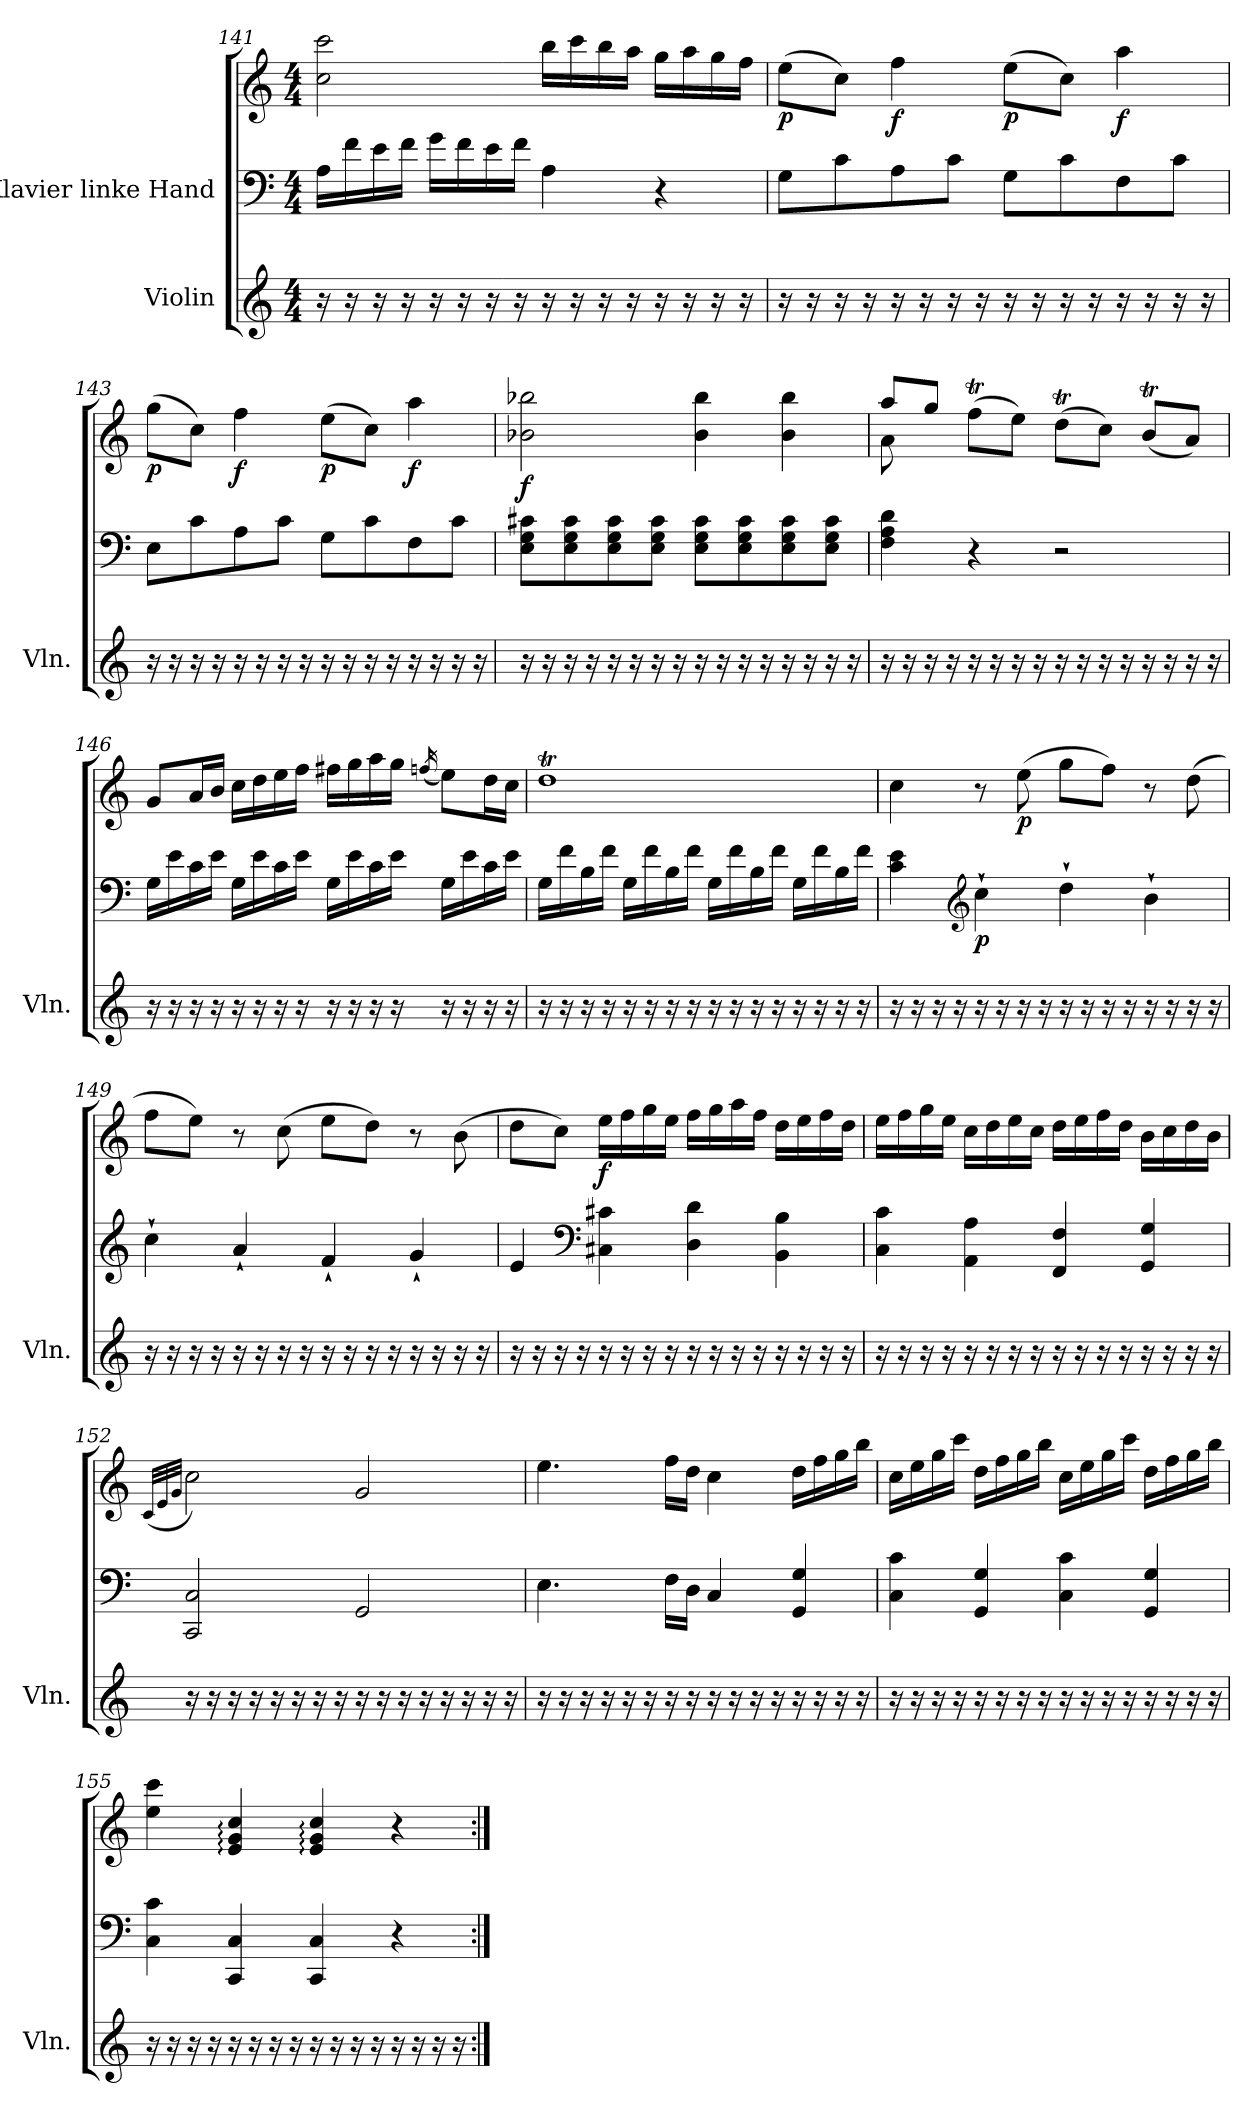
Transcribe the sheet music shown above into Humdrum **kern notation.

**kern	**kern	**kern	**dynam
*part2	*part1	*part1	*part1
*staff3	*staff2	*staff1	*staff1/2
*I"Violin	*I"Klavier linke Hand	*	*
*I'Vln.	*	*	*
!!LO:LB:g=z
*clefG2	*clefF4	*clefG2	*
*k[]	*k[]	*k[]	*
*M4/4	*M4/4	*M4/4	*
=141	=141	=141	=141
16r	16A\LL	2cc\ 2ccc\	.
16r	16f\	.	.
16r	16e\	.	.
16r	16f\JJ	.	.
16r	16g\LL	.	.
16r	16f\	.	.
16r	16e\	.	.
16r	16f\JJ	.	.
16r	4A\	16bb\LL	.
16r	.	16ccc\	.
16r	.	16bb\	.
16r	.	16aa\JJ	.
16r	4r	16gg\LL	.
16r	.	16aa\	.
16r	.	16gg\	.
16r	.	16ff\JJ	.
=142	=142	=142	=142
!	!	!	!LO:DY:b
16r	8G\L	(>8ee\L	p
16r	.	.	.
16r	8c\	8cc\J)	.
16r	.	.	.
!	!	!	!LO:DY:b
16r	8A\	4ff\	f
16r	.	.	.
16r	8c\J	.	.
16r	.	.	.
!	!	!	!LO:DY:b
16r	8G\L	(>8ee\L	p
16r	.	.	.
16r	8c\	8cc\J)	.
16r	.	.	.
!	!	!	!LO:DY:b
16r	8F\	4aa\	f
16r	.	.	.
16r	8c\J	.	.
16r	.	.	.
=143	=143	=143	=143
!	!	!	!LO:DY:b
16r	8E\L	(>8gg\L	p
16r	.	.	.
16r	8c\	8cc\J)	.
16r	.	.	.
!	!	!	!LO:DY:b
16r	8A\	4ff\	f
16r	.	.	.
16r	8c\J	.	.
16r	.	.	.
!	!	!	!LO:DY:b
16r	8G\L	(>8ee\L	p
16r	.	.	.
16r	8c\	8cc\J)	.
16r	.	.	.
!	!	!	!LO:DY:b
16r	8F\	4aa\	f
16r	.	.	.
16r	8c\J	.	.
16r	.	.	.
!!LO:LB:g=z
=144	=144	=144	=144
!	!	!	!LO:DY:b
16r	8E\ 8G\ 8c#X\L	2b-X\ 2bb-X\	f
16r	.	.	.
16r	8E\ 8G\ 8c#\	.	.
16r	.	.	.
16r	8E\ 8G\ 8c#\	.	.
16r	.	.	.
16r	8E\ 8G\ 8c#\J	.	.
16r	.	.	.
16r	8E\ 8G\ 8c#\L	4b-\ 4bb-\	.
16r	.	.	.
16r	8E\ 8G\ 8c#\	.	.
16r	.	.	.
16r	8E\ 8G\ 8c#\	4b-\ 4bb-\	.
16r	.	.	.
16r	8E\ 8G\ 8c#\J	.	.
16r	.	.	.
=145	=145	=145	=145
*	*	*^	*
16r	4F\ 4A\ 4d\	8a\	8aa/L	.
16r	.	.	.	.
16r	.	8ryy	8gg/J	.
16r	.	.	.	.
16r	4r	(>8ffT\L	2.ryy	.
16r	.	.	.	.
16r	.	8ee\J)	.	.
16r	.	.	.	.
16r	2r	(>8ddT\L	.	.
16r	.	.	.	.
16r	.	8cc\J)	.	.
16r	.	.	.	.
16r	.	(<8bt/L	.	.
16r	.	.	.	.
16r	.	8a/J)	.	.
16r	.	.	.	.
*	*	*v	*v	*
=146	=146	=146	=146
16r	16G\LL	8g/L	.
16r	16e\	.	.
16r	16c\	16a/L	.
16r	16e\JJ	16b/JJ	.
16r	16G\LL	16cc\LL	.
16r	16e\	16dd\	.
16r	16c\	16ee\	.
16r	16e\JJ	16ff\JJ	.
16r	16G\LL	16ff#X\LL	.
16r	16e\	16gg\	.
16r	16c\	16aa\	.
16r	16e\JJ	16gg\JJ	.
.	.	(<16qffn/	.
16r	16G\LL	8ee\L)	.
16r	16e\	.	.
16r	16c\	16dd\L	.
16r	16e\JJ	16cc\JJ	.
!!LO:LB:g=z
=147	=147	=147	=147
16r	16G\LL	1ddT	.
16r	16f\	.	.
16r	16B\	.	.
16r	16f\JJ	.	.
16r	16G\LL	.	.
16r	16f\	.	.
16r	16B\	.	.
16r	16f\JJ	.	.
16r	16G\LL	.	.
16r	16f\	.	.
16r	16B\	.	.
16r	16f\JJ	.	.
16r	16G\LL	.	.
16r	16f\	.	.
16r	16B\	.	.
16r	16f\JJ	.	.
=148	=148	=148	=148
16r	4c\ 4e\	4cc\	.
16r	.	.	.
16r	.	.	.
16r	.	.	.
*	*clefG2	*	*
!	!	!	!LO:DY:b=2
16r	4cc`\	8r	p
16r	.	.	.
!	!	!	!LO:DY:b
16r	.	(>8ee\	p
16r	.	.	.
16r	4dd`\	8gg\L	.
16r	.	.	.
16r	.	8ff\J)	.
16r	.	.	.
16r	4b`\	8r	.
16r	.	.	.
16r	.	(>8dd\	.
16r	.	.	.
=149	=149	=149	=149
16r	4cc`\	8ff\L	.
16r	.	.	.
16r	.	8ee\J)	.
16r	.	.	.
16r	4a`/	8r	.
16r	.	.	.
16r	.	(>8cc\	.
16r	.	.	.
16r	4f`/	8ee\L	.
16r	.	.	.
16r	.	8dd\J)	.
16r	.	.	.
16r	4g`/	8r	.
16r	.	.	.
16r	.	(>8b\	.
16r	.	.	.
!!LO:PB:g=z
=150	=150	=150	=150
16r	4e/	8dd\L	.
16r	.	.	.
16r	.	8cc\J)	.
16r	.	.	.
*	*clefF4	*	*
!	!	!	!LO:DY:b
16r	4C#X\ 4c#X\	16ee\LL	f
16r	.	16ff\	.
16r	.	16gg\	.
16r	.	16ee\JJ	.
16r	4D\ 4d\	16ff\LL	.
16r	.	16gg\	.
16r	.	16aa\	.
16r	.	16ff\JJ	.
16r	4BB\ 4B\	16dd\LL	.
16r	.	16ee\	.
16r	.	16ff\	.
16r	.	16dd\JJ	.
=151	=151	=151	=151
16r	4C\ 4c\	16ee\LL	.
16r	.	16ff\	.
16r	.	16gg\	.
16r	.	16ee\JJ	.
16r	4AA\ 4A\	16cc\LL	.
16r	.	16dd\	.
16r	.	16ee\	.
16r	.	16cc\JJ	.
16r	4FF/ 4F/	16dd\LL	.
16r	.	16ee\	.
16r	.	16ff\	.
16r	.	16dd\JJ	.
16r	4GG/ 4G/	16b\LL	.
16r	.	16cc\	.
16r	.	16dd\	.
16r	.	16b\JJ	.
=152	=152	=152	=152
.	.	(>32qc/LLL	.
.	.	32qe/	.
.	.	32qg/JJJ	.
16r	2CC/ 2C/	2cc\)	.
16r	.	.	.
16r	.	.	.
16r	.	.	.
16r	.	.	.
16r	.	.	.
16r	.	.	.
16r	.	.	.
16r	2GG/	2g/	.
16r	.	.	.
16r	.	.	.
16r	.	.	.
16r	.	.	.
16r	.	.	.
16r	.	.	.
16r	.	.	.
!!LO:LB:g=z
=153	=153	=153	=153
16r	4.E\	4.ee\	.
16r	.	.	.
16r	.	.	.
16r	.	.	.
16r	.	.	.
16r	.	.	.
16r	16F\LL	16ff\LL	.
16r	16D\JJ	16dd\JJ	.
16r	4C/	4cc\	.
16r	.	.	.
16r	.	.	.
16r	.	.	.
16r	4GG/ 4G/	16dd\LL	.
16r	.	16ff\	.
16r	.	16gg\	.
16r	.	16bb\JJ	.
=154	=154	=154	=154
16r	4C\ 4c\	16cc\LL	.
16r	.	16ee\	.
16r	.	16gg\	.
16r	.	16ccc\JJ	.
16r	4GG/ 4G/	16dd\LL	.
16r	.	16ff\	.
16r	.	16gg\	.
16r	.	16bb\JJ	.
16r	4C\ 4c\	16cc\LL	.
16r	.	16ee\	.
16r	.	16gg\	.
16r	.	16ccc\JJ	.
16r	4GG/ 4G/	16dd\LL	.
16r	.	16ff\	.
16r	.	16gg\	.
16r	.	16bb\JJ	.
=155	=155	=155	=155
16r	4C\ 4c\	4ee\ 4ccc\	.
16r	.	.	.
16r	.	.	.
16r	.	.	.
16r	4CC/ 4C/	4e/: 4g/: 4cc/:	.
16r	.	.	.
16r	.	.	.
16r	.	.	.
16r	4CC/ 4C/	4e/: 4g/: 4cc/:	.
16r	.	.	.
16r	.	.	.
16r	.	.	.
16r	4r	4r	.
16r	.	.	.
16r	.	.	.
16r	.	.	.
=:|!	=:|!	=:|!	=:|!
*-	*-	*-	*-
